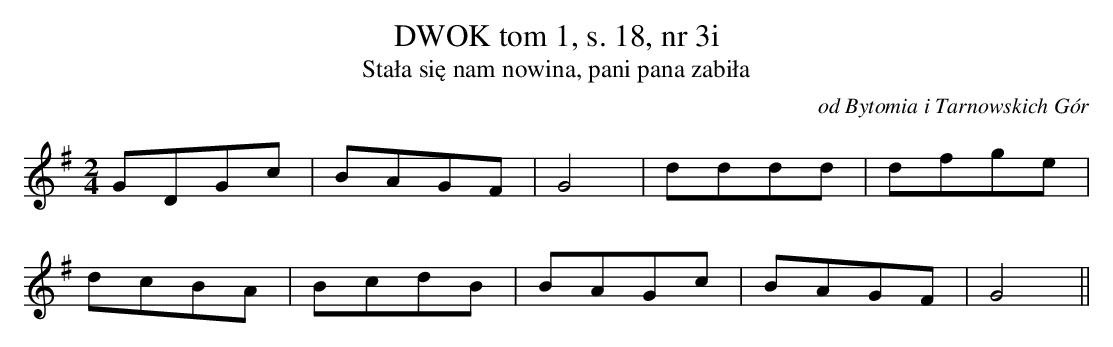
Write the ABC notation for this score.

X:1
T: DWOK tom 1, s. 18, nr 3i
T: Stała się nam nowina, pani pana zabiła
O: od Bytomia i Tarnowskich Gór
M: 2/4
L: 1/8
K: G
GDGc | BAGF | G4 | dddd | dfge |
dcBA | BcdB | BAGc | BAGF | G4||
